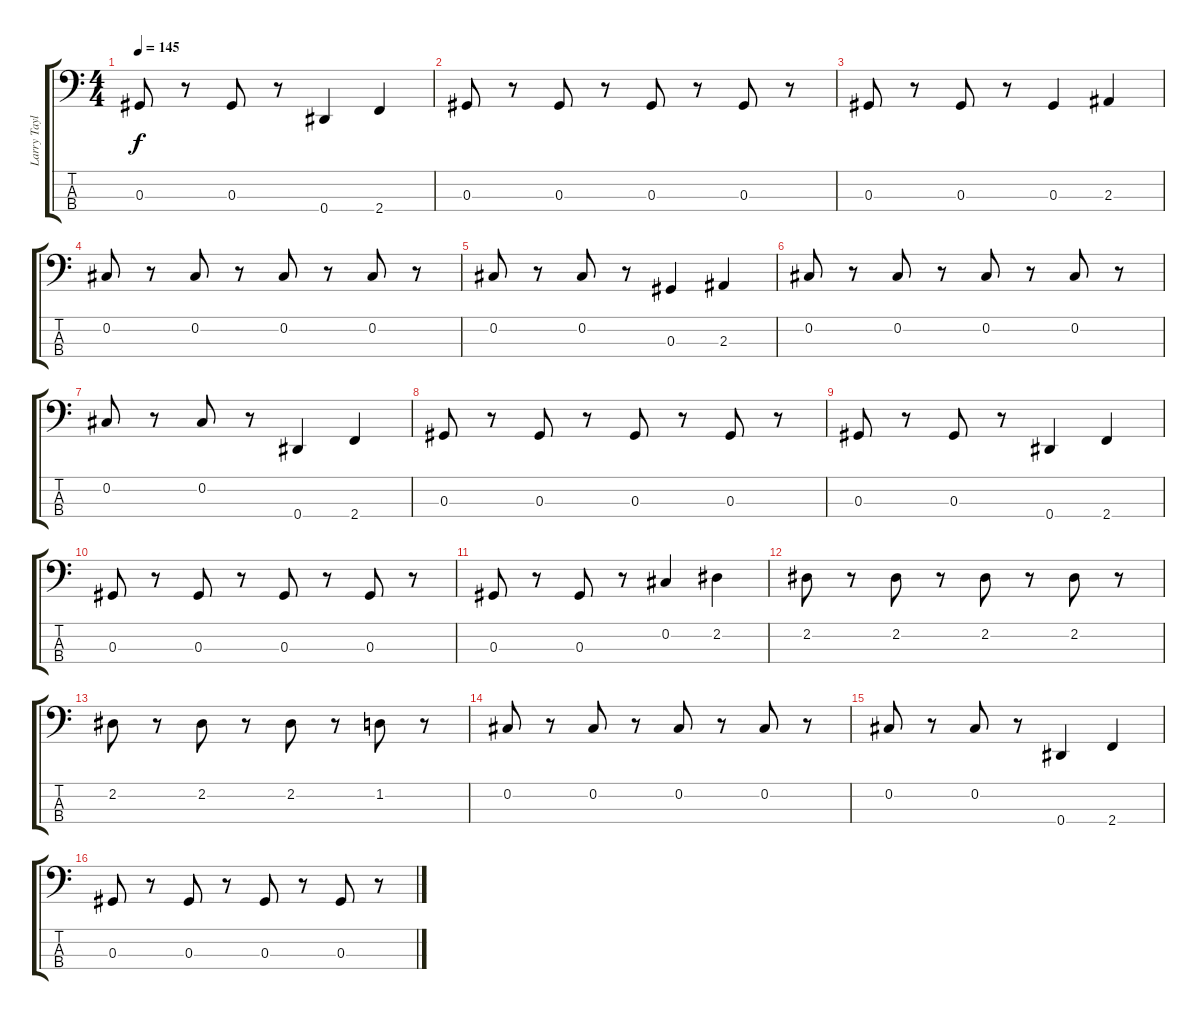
\track ("Larry Taylor" "Larry Tayl") {instrument electricbassfinger}
\staff {score tabs}
\tuning (Gb2 Db2 Ab1 Eb1) {hide}
\ts (4 4)
\tempo 145
\clef f4
\ks c
0.3.8{dy f} r.8 0.3.8 r.8 0.4.4 2.4.4 |
0.3.8 r.8 0.3.8 r.8 0.3.8 r.8 0.3.8 r.8 |
0.3.8 r.8 0.3.8 r.8 0.3.4 2.3.4 |
0.2.8 r.8 0.2.8 r.8 0.2.8 r.8 0.2.8 r.8 |
0.2.8 r.8 0.2.8 r.8 0.3.4 2.3.4 |
0.2.8 r.8 0.2.8 r.8 0.2.8 r.8 0.2.8 r.8 |
0.2.8 r.8 0.2.8 r.8 0.4.4 2.4.4 |
0.3.8 r.8 0.3.8 r.8 0.3.8 r.8 0.3.8 r.8 |
0.3.8 r.8 0.3.8 r.8 0.4.4 2.4.4 |
0.3.8 r.8 0.3.8 r.8 0.3.8 r.8 0.3.8 r.8 |
0.3.8 r.8 0.3.8 r.8 0.2.4 2.2.4 |
2.2.8 r.8 2.2.8 r.8 2.2.8 r.8 2.2.8 r.8 |
2.2.8 r.8 2.2.8 r.8 2.2.8 r.8 1.2.8 r.8 |
0.2.8 r.8 0.2.8 r.8 0.2.8 r.8 0.2.8 r.8 |
0.2.8 r.8 0.2.8 r.8 0.4.4 2.4.4 |
0.3.8 r.8 0.3.8 r.8 0.3.8 r.8 0.3.8 r.8
